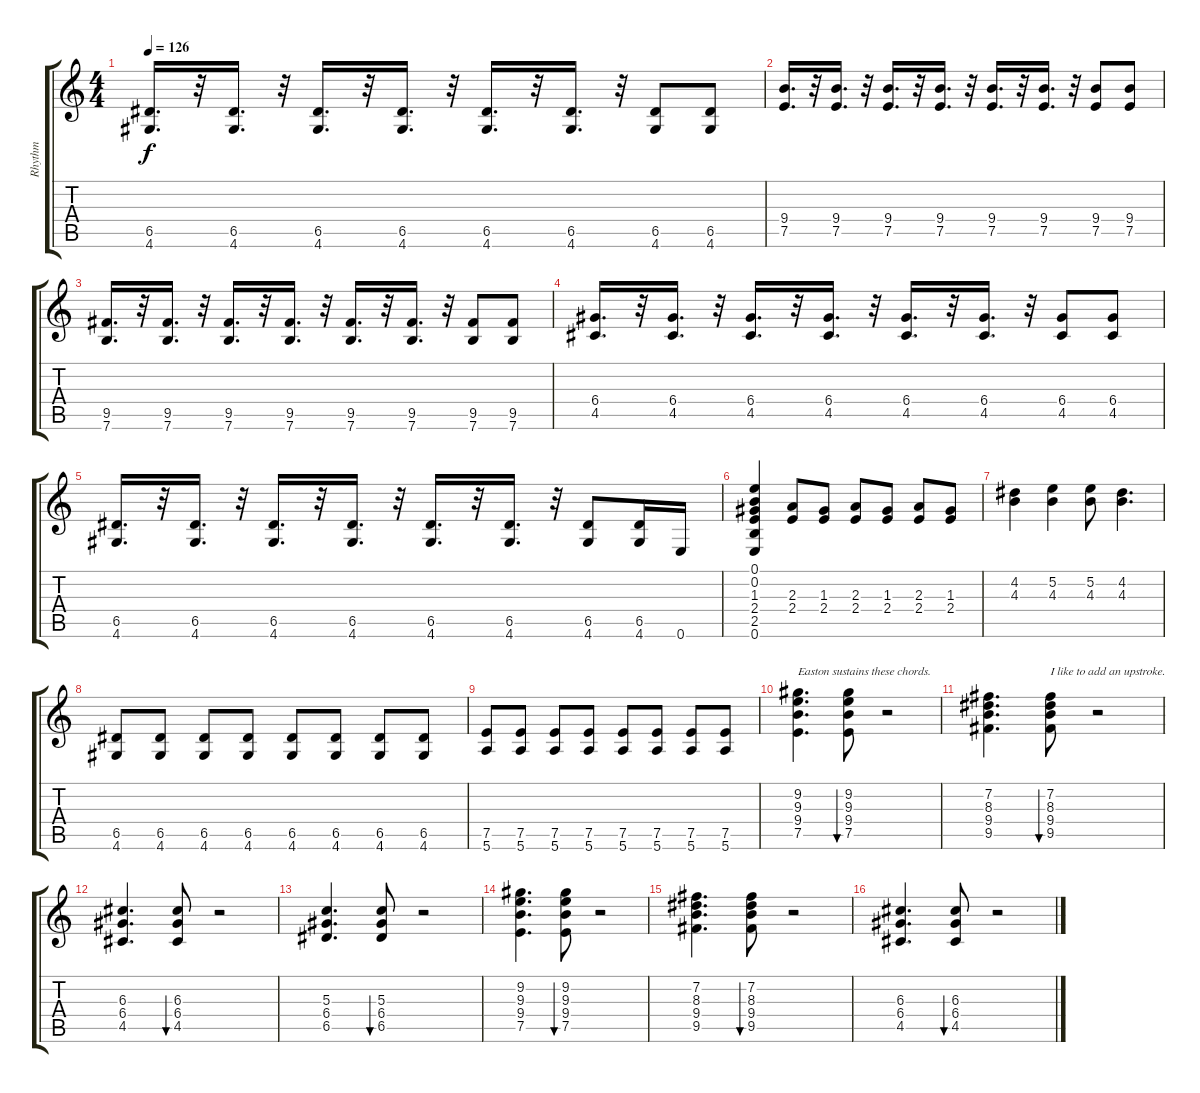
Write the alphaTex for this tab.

\track ("Rhythm" "Rhythm") {instrument distortionguitar}
\staff {score tabs}
\tuning (E4 B3 G3 D3 A2 E2) {hide}
\ts (4 4)
\tempo 126
\clef g2
\ks c
(6.5 4.6).16{d dy f} r.32 (6.5 4.6).16{d} r.32 (6.5 4.6).16{d} r.32 (6.5 4.6).16{d} r.32 (6.5 4.6).16{d} r.32 (6.5 4.6).16{d} r.32 (6.5 4.6).8 (6.5 4.6).8 |
(9.4 7.5).16{d} r.32 (9.4 7.5).16{d} r.32 (9.4 7.5).16{d} r.32 (9.4 7.5).16{d} r.32 (9.4 7.5).16{d} r.32 (9.4 7.5).16{d} r.32 (9.4 7.5).8 (9.4 7.5).8 |
(9.5 7.6).16{d} r.32 (9.5 7.6).16{d} r.32 (9.5 7.6).16{d} r.32 (9.5 7.6).16{d} r.32 (9.5 7.6).16{d} r.32 (9.5 7.6).16{d} r.32 (9.5 7.6).8 (9.5 7.6).8 |
(6.4 4.5).16{d} r.32 (6.4 4.5).16{d} r.32 (6.4 4.5).16{d} r.32 (6.4 4.5).16{d} r.32 (6.4 4.5).16{d} r.32 (6.4 4.5).16{d} r.32 (6.4 4.5).8 (6.4 4.5).8 |
(6.5 4.6).16{d} r.32 (6.5 4.6).16{d} r.32 (6.5 4.6).16{d} r.32 (6.5 4.6).16{d} r.32 (6.5 4.6).16{d} r.32 (6.5 4.6).16{d} r.32 (6.5 4.6).8 (6.5 4.6).16 0.6.16 |
(0.1 0.2 1.3 2.4 2.5 0.6).4 (2.3 2.4).8 (1.3 2.4).8 (2.3 2.4).8 (1.3 2.4).8 (2.3 2.4).8 (1.3 2.4).8 |
(4.2 4.3).4 (5.2 4.3).4 (5.2 4.3).8 (4.2 4.3).4{d} |
(6.5 4.6).8 (6.5 4.6).8 (6.5 4.6).8 (6.5 4.6).8 (6.5 4.6).8 (6.5 4.6).8 (6.5 4.6).8 (6.5 4.6).8 |
(7.5 5.6).8 (7.5 5.6).8 (7.5 5.6).8 (7.5 5.6).8 (7.5 5.6).8 (7.5 5.6).8 (7.5 5.6).8 (7.5 5.6).8 |
(9.2 9.3 9.4 7.5).4{d txt "Easton sustains these chords." volume 11} (9.2 9.3 9.4 7.5).8{bu 30} r.2 |
(7.2 8.3 9.4 9.5).4{d} (7.2 8.3 9.4 9.5).8{bu 30 txt "I like to add an upstroke."} r.2 |
(6.3 6.4 4.5).4{d} (6.3 6.4 4.5).8{bu 30} r.2 |
(5.3 6.4 6.5).4{d} (5.3 6.4 6.5).8{bu 30} r.2 |
(9.2 9.3 9.4 7.5).4{d} (9.2 9.3 9.4 7.5).8{bu 30} r.2 |
(7.2 8.3 9.4 9.5).4{d} (7.2 8.3 9.4 9.5).8{bu 30} r.2 |
(6.3 6.4 4.5).4{d} (6.3 6.4 4.5).8{bu 30} r.2
